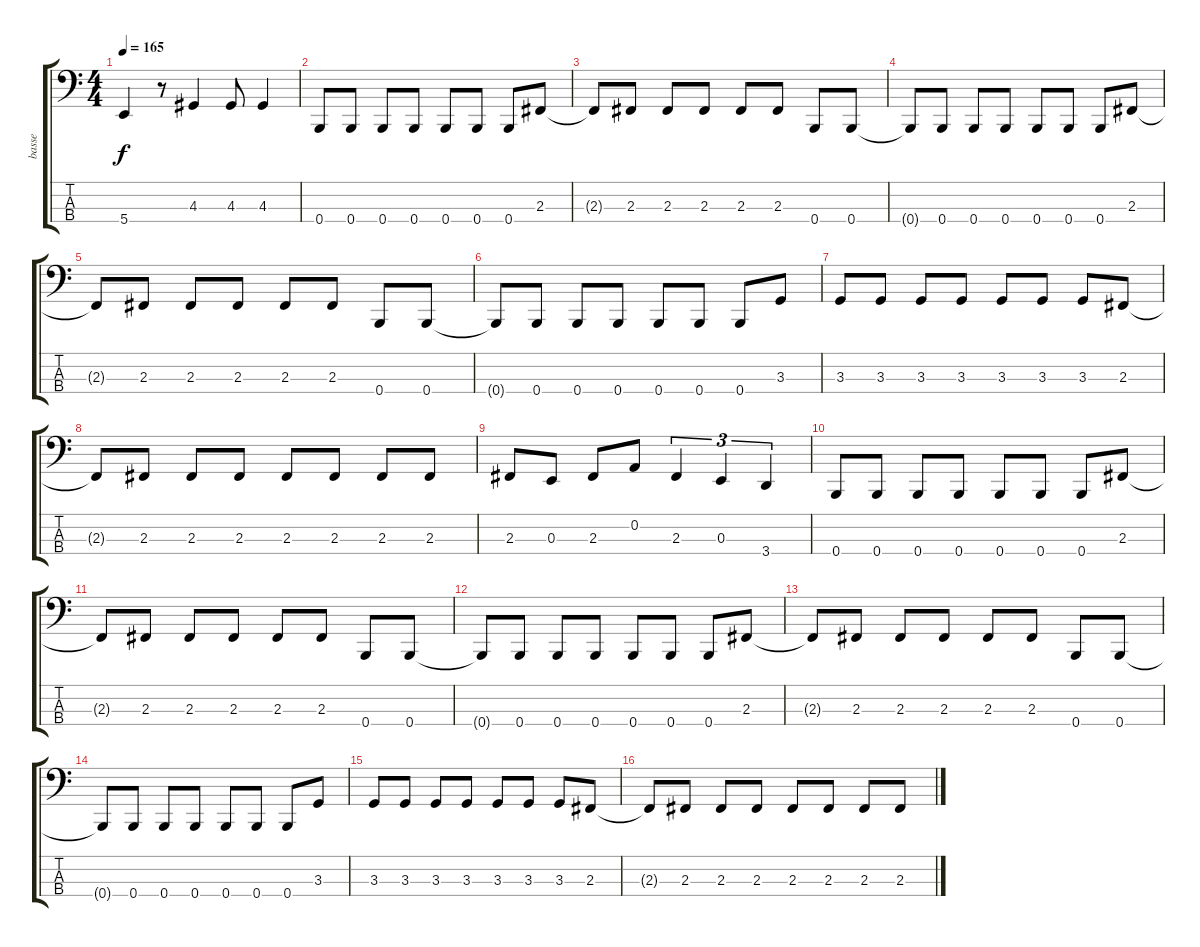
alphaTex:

\track ("basse" "basse") {instrument electricbasspick}
\staff {score tabs}
\tuning (D2 A1 E1 B0) {hide}
\ts (4 4)
\tempo 165
\clef f4
\ks c
5.4{t}.4{dy f} r.8 4.3.4 4.3.8 4.3.4 |
0.4.8 0.4.8 0.4.8 0.4.8 0.4.8 0.4.8 0.4.8 2.3.8 |
2.3{t}.8 2.3.8 2.3.8 2.3.8 2.3.8 2.3.8 0.4.8 0.4.8 |
0.4{t}.8 0.4.8 0.4.8 0.4.8 0.4.8 0.4.8 0.4.8 2.3.8 |
2.3{t}.8 2.3.8 2.3.8 2.3.8 2.3.8 2.3.8 0.4.8 0.4.8 |
0.4{t}.8 0.4.8 0.4.8 0.4.8 0.4.8 0.4.8 0.4.8 3.3.8 |
3.3.8 3.3.8 3.3.8 3.3.8 3.3.8 3.3.8 3.3.8 2.3.8 |
2.3{t}.8 2.3.8 2.3.8 2.3.8 2.3.8 2.3.8 2.3.8 2.3.8 |
2.3.8 0.3.8 2.3.8 0.2.8 2.3.4{tu (3 2)} 0.3.4{tu (3 2)} 3.4.4{tu (3 2)} |
0.4.8 0.4.8 0.4.8 0.4.8 0.4.8 0.4.8 0.4.8 2.3.8 |
2.3{t}.8 2.3.8 2.3.8 2.3.8 2.3.8 2.3.8 0.4.8 0.4.8 |
0.4{t}.8 0.4.8 0.4.8 0.4.8 0.4.8 0.4.8 0.4.8 2.3.8 |
2.3{t}.8 2.3.8 2.3.8 2.3.8 2.3.8 2.3.8 0.4.8 0.4.8 |
0.4{t}.8 0.4.8 0.4.8 0.4.8 0.4.8 0.4.8 0.4.8 3.3.8 |
3.3.8 3.3.8 3.3.8 3.3.8 3.3.8 3.3.8 3.3.8 2.3.8 |
2.3{t}.8 2.3.8 2.3.8 2.3.8 2.3.8 2.3.8 2.3.8 2.3.8
